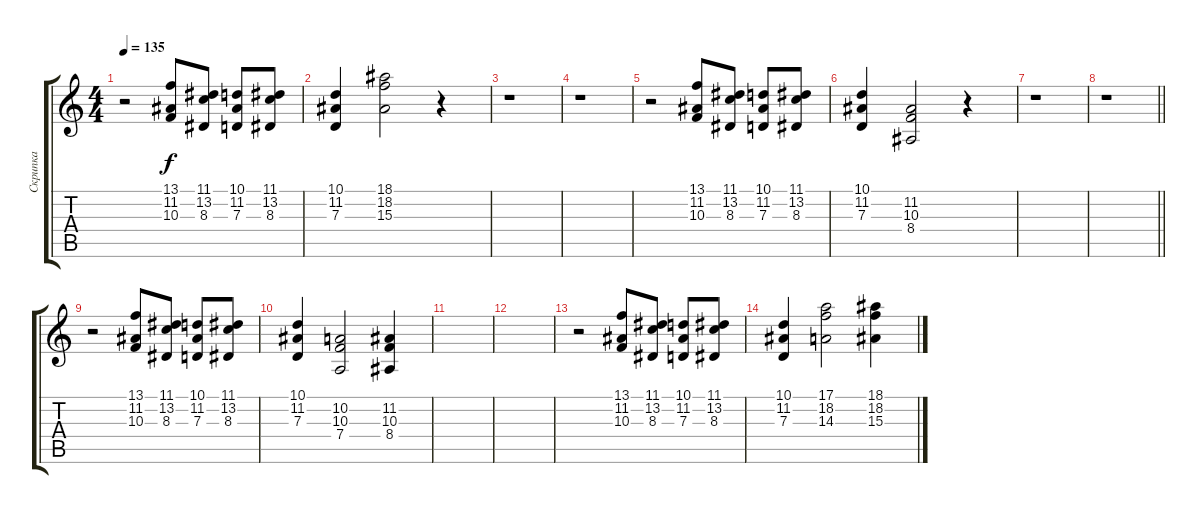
\track ("Скрипка" "Скрипка") {instrument viola}
\staff {score tabs}
\tuning (E4 B3 G3 D3 A2 E2) {hide}
\ts (4 4)
\tempo 135
\clef g2
\ks c
r.2{dy f} (13.1 11.2 10.3).8 (11.1 13.2 8.3).8 (10.1 11.2 7.3).8 (11.1 13.2 8.3).8 |
(10.1 11.2 7.3).4 (18.1 18.2 15.3).2 r.4 |
r.1 |
r.1 |
r.2 (13.1 11.2 10.3).8 (11.1 13.2 8.3).8 (10.1 11.2 7.3).8 (11.1 13.2 8.3).8 |
(10.1 11.2 7.3).4 (11.2 10.3 8.4).2 r.4 |
r.1 |
\barLineRight lightlight
r.1 |
r.2 (13.1 11.2 10.3).8 (11.1 13.2 8.3).8 (10.1 11.2 7.3).8 (11.1 13.2 8.3).8 |
(10.1 11.2 7.3).4 (10.2 10.3 7.4).2 (11.2 10.3 8.4).4 |
|
|
r.2 (13.1 11.2 10.3).8 (11.1 13.2 8.3).8 (10.1 11.2 7.3).8 (11.1 13.2 8.3).8 |
(10.1 11.2 7.3).4 (17.1 18.2 14.3).2 (18.1 18.2 15.3).4
